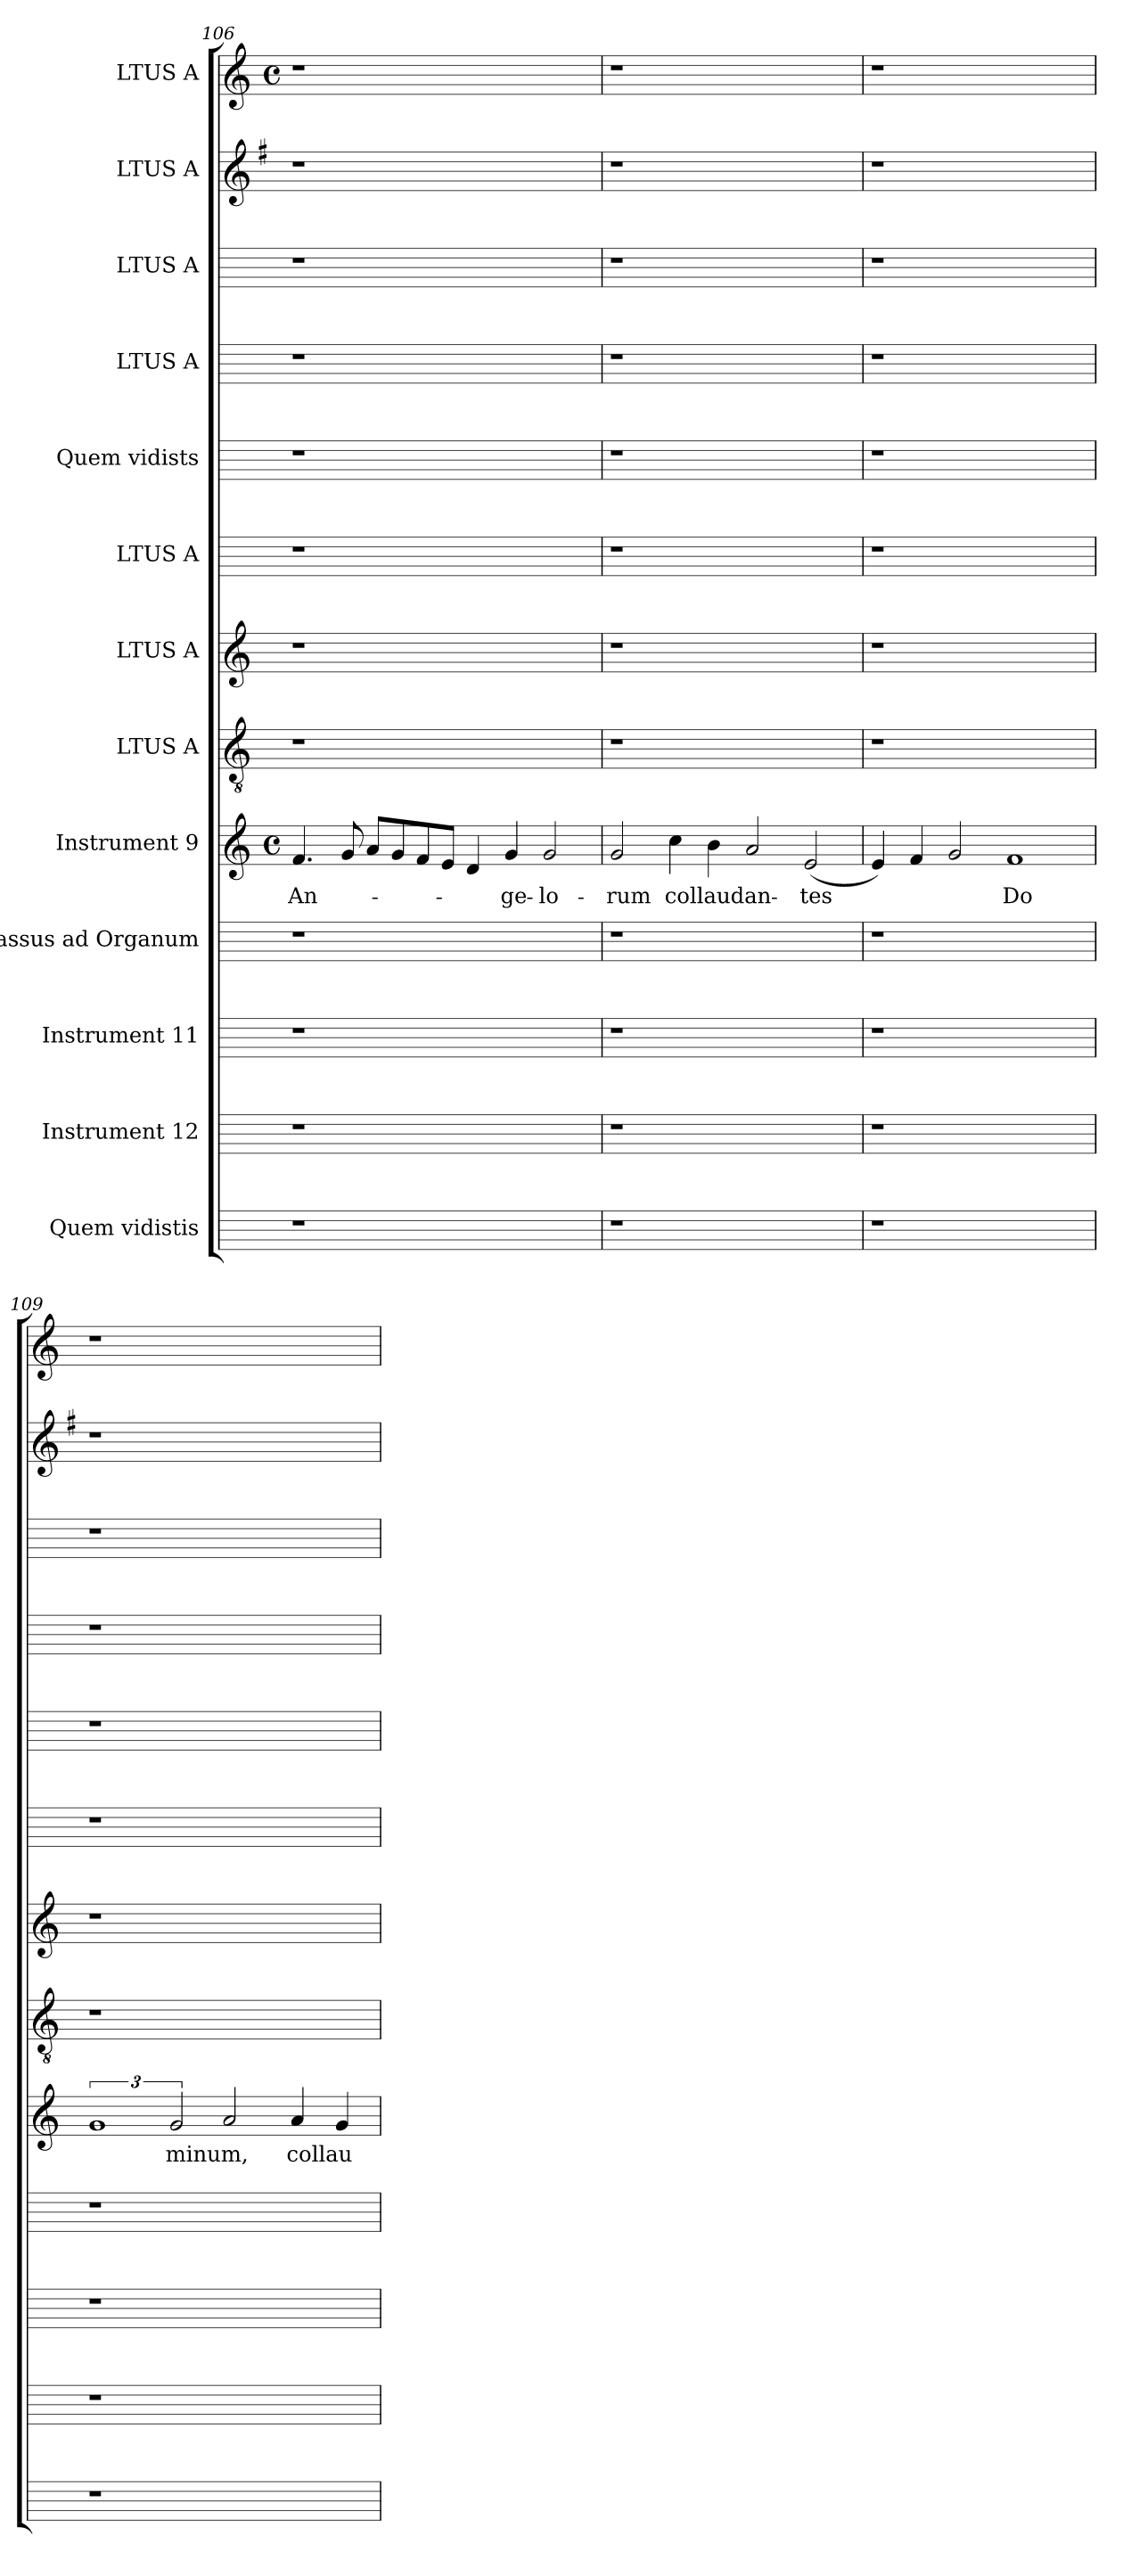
**kern	**kern	**kern	**kern	**kern	**text	**kern	**kern	**kern	**kern	**kern	**kern	**kern	**kern
*part13	*part12	*part11	*part10	*part9	*part9	*part8	*part7	*part6	*part5	*part4	*part3	*part2	*part1
*staff13	*staff12	*staff11	*staff10	*staff9	*staff9	*staff8	*staff7	*staff6	*staff5	*staff4	*staff3	*staff2	*staff1
*I"Quem vidistis	*I"Instrument 12	*I"Instrument 11	*I"Bassus ad Organum	*I"Instrument 9	*	*I"LTUS  A	*I"LTUS  A	*I"LTUS  A	*I"Quem vidists	*I"LTUS  A	*I"LTUS  A	*I"LTUS  A	*I"LTUS  A
*	*	*	*	*clefG2	*	*clefGv2	*clefG2	*	*	*	*	*clefG2	*clefG2
*	*	*	*	*	*	*	*	*	*	*	*	*k[f#]	*
*	*	*	*	*	*	*	*	*	*	*	*	*G:	*
*	*	*	*	*M4/4	*	*	*	*	*	*	*	*	*M4/4
*	*	*	*	*met(c)	*	*	*	*	*	*	*	*	*met(c)
=106	=106	=106	=106	=106	=106	=106	=106	=106	=106	=106	=106	=106	=106
!	!	!	!	!	!LO:LY:b	!	!	!	!	!	!	!	!
1r	1r	1r	1r	4.f/	An-	1r	1r	1r	1r	1r	1r	1r	1r
.	.	.	.	8g/	.	.	.	.	.	.	.	.	.
.	.	.	.	8a/L	.	.	.	.	.	.	.	.	.
.	.	.	.	8g/	.	.	.	.	.	.	.	.	.
.	.	.	.	8f/	.	.	.	.	.	.	.	.	.
.	.	.	.	8e/J	.	.	.	.	.	.	.	.	.
1ryy	1ryy	1ryy	1ryy	4d/	.	1ryy	1ryy	1ryy	1ryy	1ryy	1ryy	1ryy	1ryy
!	!	!	!	!	!LO:LY:b:cj	!	!	!	!	!	!	!	!
.	.	.	.	4g/	-ge-	.	.	.	.	.	.	.	.
!	!	!	!	!	!LO:LY:b:cj	!	!	!	!	!	!	!	!
.	.	.	.	2g/	-lo-	.	.	.	.	.	.	.	.
=107	=107	=107	=107	=107	=107	=107	=107	=107	=107	=107	=107	=107	=107
!	!	!	!	!	!LO:LY:b:cj	!	!	!	!	!	!	!	!
1r	1r	1r	1r	2g/	-rum	1r	1r	1r	1r	1r	1r	1r	1r
!	!	!	!	!	!LO:LY:b	!	!	!	!	!	!	!	!
.	.	.	.	4cc\	collaudan-	.	.	.	.	.	.	.	.
.	.	.	.	4b\	.	.	.	.	.	.	.	.	.
1ryy	1ryy	1ryy	1ryy	2a/	.	1ryy	1ryy	1ryy	1ryy	1ryy	1ryy	1ryy	1ryy
!	!	!	!	!	!LO:LY:b	!	!	!	!	!	!	!	!
.	.	.	.	(>2e/	-tes	.	.	.	.	.	.	.	.
!!LO:LB:g=z
=108	=108	=108	=108	=108	=108	=108	=108	=108	=108	=108	=108	=108	=108
1r	1r	1r	1r	4e/)	.	1r	1r	1r	1r	1r	1r	1r	1r
.	.	.	.	4f/	.	.	.	.	.	.	.	.	.
.	.	.	.	2g/	.	.	.	.	.	.	.	.	.
!	!	!	!	!	!LO:LY:b:cj	!	!	!	!	!	!	!	!
1ryy	1ryy	1ryy	1ryy	1f	Do	1ryy	1ryy	1ryy	1ryy	1ryy	1ryy	1ryy	1ryy
=109	=109	=109	=109	=109	=109	=109	=109	=109	=109	=109	=109	=109	=109
1r	1r	1r	1r	3%2g	.	1r	1r	1r	1r	1r	1r	1r	1r
!	!	!	!	!	!LO:LY:b	!	!	!	!	!	!	!	!
.	.	.	.	3g/	minum,	.	.	.	.	.	.	.	.
1ryy	1ryy	1ryy	1ryy	2a/	.	1ryy	1ryy	1ryy	1ryy	1ryy	1ryy	1ryy	1ryy
!	!	!	!	!	!LO:LY:b	!	!	!	!	!	!	!	!
.	.	.	.	4a/	collau	.	.	.	.	.	.	.	.
.	.	.	.	4g/	.	.	.	.	.	.	.	.	.
=	=	=	=	=	=	=	=	=	=	=	=	=	=
*-	*-	*-	*-	*-	*-	*-	*-	*-	*-	*-	*-	*-	*-
